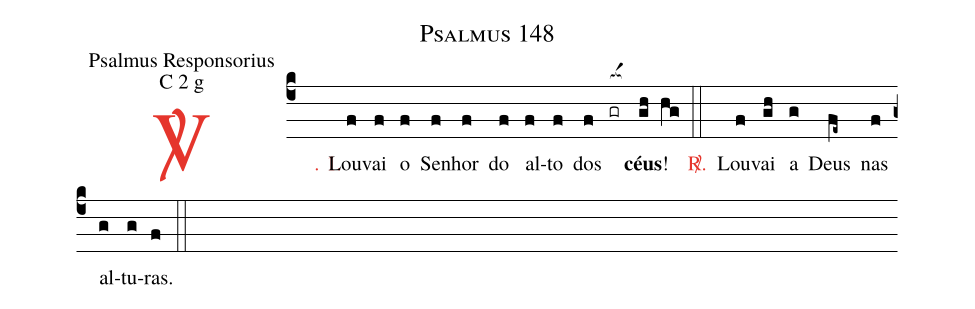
name: Psalmus 148;
office-part: Psalmus Responsorius;
mode: C 2 g;
%%
(c4)

<c><sp>V/</sp>. 1.</c>() Lou(f)vai(f) o(f) Se(f)nhor(f) do(f) al(f)to(f) dos(f) (gr[ocba:1{])<b>céus</b>!(gh[ocba:0}] hg)

(::)

<nlba><c><sp>R/</sp>.</c>() Lou</nlba>(f)vai(gh) a(g) Deus(fe~) nas(f) al(g)tu(g)ras.(f)

(::)
